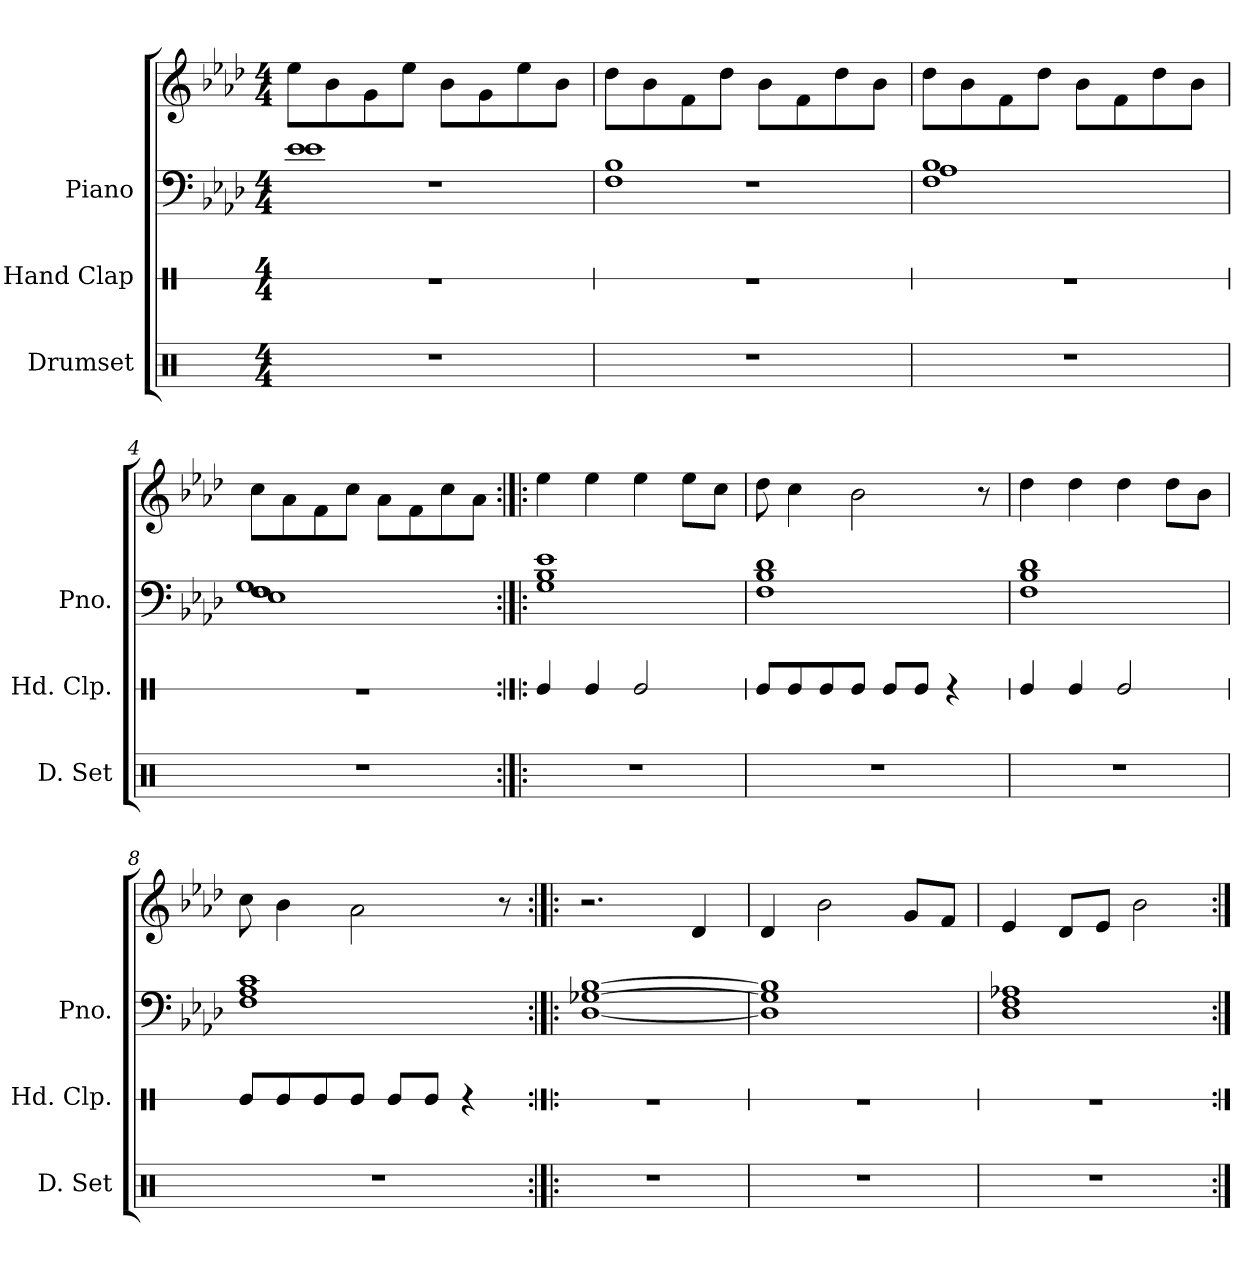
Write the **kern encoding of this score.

**kern	**kern	**kern	**kern
*part3	*part2	*part1	*part1
*staff4	*staff3	*staff2	*staff1
*I"Drumset	*I"Hand Clap	*I"Piano	*
*I'D. Set	*I'Hd. Clp.	*I'Pno.	*
*	*stria1	*	*
*clefX	*clefX	*clefF4	*clefG2
*k[]	*k[]	*k[b-e-a-d-]	*k[b-e-a-d-]
*M4/4	*M4/4	*M4/4	*M4/4
*MM120	*MM120	*MM120	*MM120
=1	=1	=1	=1
*	*	*^	*
*	*	*	*^	*
1r	1r	1e-	1e-	1r	8ee-\L
.	.	.	.	.	8b-\
.	.	.	.	.	8g\
.	.	.	.	.	8ee-\J
.	.	.	.	.	8b-\L
.	.	.	.	.	8g\
.	.	.	.	.	8ee-\
.	.	.	.	.	8b-\J
=2	=2	=2	=2	=2	=2
1r	1r	1B-	1F	1r	8dd-\L
.	.	.	.	.	8b-\
.	.	.	.	.	8f\
.	.	.	.	.	8dd-\J
.	.	.	.	.	8b-\L
.	.	.	.	.	8f\
.	.	.	.	.	8dd-\
.	.	.	.	.	8b-\J
=3	=3	=3	=3	=3	=3
1r	1r	1B-	1F	1A-	8dd-\L
.	.	.	.	.	8b-\
.	.	.	.	.	8f\
.	.	.	.	.	8dd-\J
.	.	.	.	.	8b-\L
.	.	.	.	.	8f\
.	.	.	.	.	8dd-\
.	.	.	.	.	8b-\J
=4	=4	=4	=4	=4	=4
*	*	*	*	*^	*
1r	1r	1F	1E-	1F	1G	8cc\L
.	.	.	.	.	.	8a-\
.	.	.	.	.	.	8f\
.	.	.	.	.	.	8cc\J
.	.	.	.	.	.	8a-\L
.	.	.	.	.	.	8f\
.	.	.	.	.	.	8cc\
.	.	.	.	.	.	8a-\J
*	*	*v	*v	*v	*v	*
!!LO:LB:g=z
=5:|!|:	=5:|!|:	=5:|!|:	=5:|!|:
1r	4Re/	1G 1B- 1e-	4ee-\
.	4Re/	.	4ee-\
.	2Re/	.	4ee-\
.	.	.	8ee-\L
.	.	.	8cc\J
=6	=6	=6	=6
1r	8Re/L	1F 1B- 1d-	8dd-\
.	8Re/	.	4cc\
.	8Re/	.	.
.	8Re/J	.	2b-\
.	8Re/L	.	.
.	8Re/J	.	.
.	4r	.	.
.	.	.	8r
=7	=7	=7	=7
1r	4Re/	1F 1B- 1d-	4dd-\
.	4Re/	.	4dd-\
.	2Re/	.	4dd-\
.	.	.	8dd-\L
.	.	.	8b-\J
=8	=8	=8	=8
1r	8Re/L	1F 1A- 1c	8cc\
.	8Re/	.	4b-\
.	8Re/	.	.
.	8Re/J	.	2a-\
.	8Re/L	.	.
.	8Re/J	.	.
.	4r	.	.
.	.	.	8r
=9:|!|:	=9:|!|:	=9:|!|:	=9:|!|:
1r	1r	[1D- [1G-X [1B-	2.r
.	.	.	4d-/
=10	=10	=10	=10
1r	1r	1D-] 1G-] 1B-]	4d-/
.	.	.	2b-\
.	.	.	8g/L
.	.	.	8f/J
!!LO:PB:g=z
=11	=11	=11	=11
1r	1r	1D- 1F 1A-X	4e-/
.	.	.	8d-/L
.	.	.	8e-/J
.	.	.	2b-\
=:|!	=:|!	=:|!	=:|!
*-	*-	*-	*-
